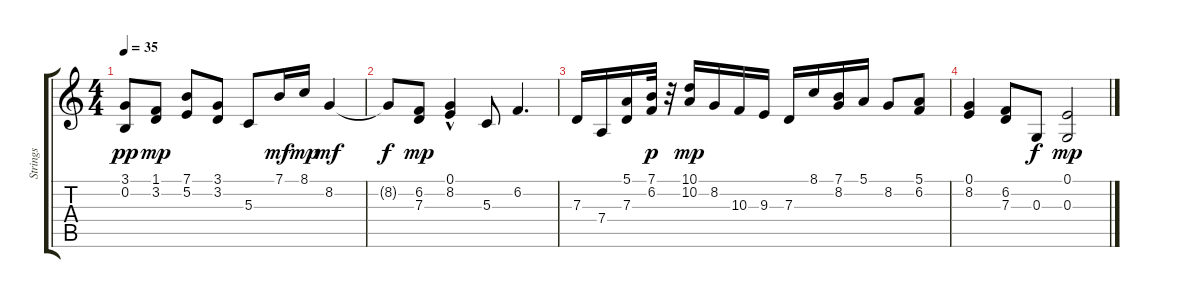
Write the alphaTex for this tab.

\track ("Strings" "Strings") {instrument stringensemble1}
\staff {score tabs}
\tuning (E4 B3 G3 D3 A2 E2) {hide}
\ts (4 4)
\tempo 35
\clef g2
\ks c
(3.1 0.2).8{dy pp} (1.1 3.2).8{dy mp} (7.1 5.2).8 (3.1 3.2).8 5.3.8 7.1.16{dy mf} 8.1.16{dy mp} 8.2.4{dy mf} |
8.2{t}.8{dy f} (6.2 7.3).8{dy mp} (0.1 8.2{hac}).4 5.3.8 6.2.4{d} |
7.3.16 7.4.16 (5.1 7.3).16 (7.1 6.2).32{dy p} r.32 (10.1 10.2).16{dy mp} 8.2.16 10.3.16 9.3.16 7.3.16 8.1.16 (7.1 8.2).16 5.1.16 8.2.8 (5.1 6.2).8 |
(0.1 8.2).4 (6.2 7.3).8 0.3.8{dy f} (0.1 0.3).2{dy mp}
